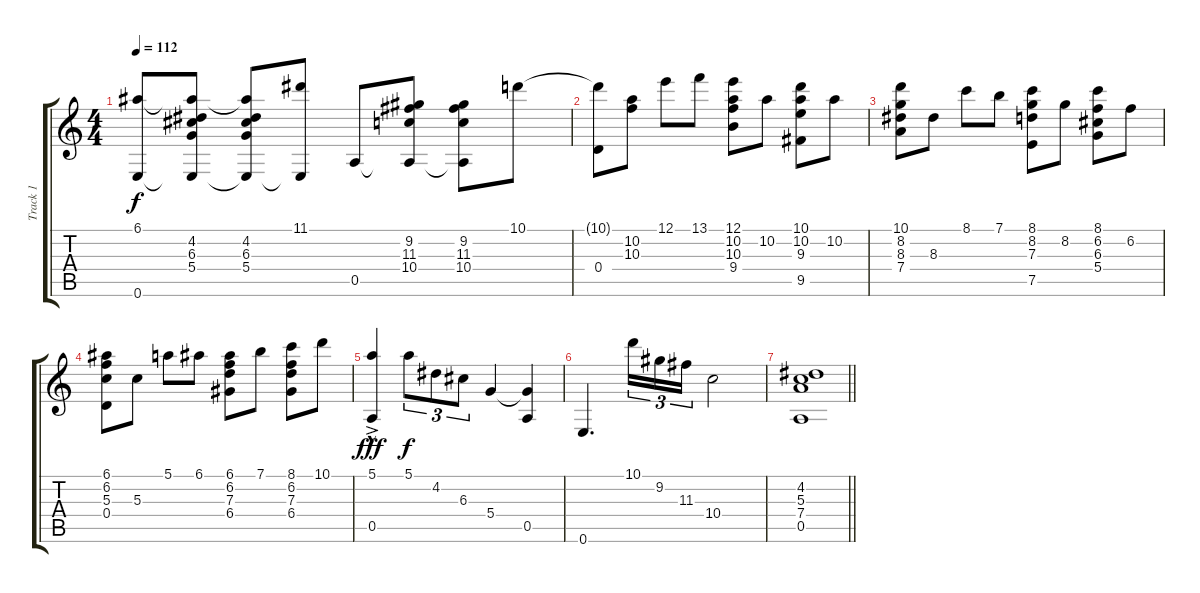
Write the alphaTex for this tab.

\track ("Track 1" "Track 1") {instrument acousticguitarnylon}
\staff {score tabs}
\tuning (E4 B3 G3 D3 A2 E2) {hide}
\ts (4 4)
\tempo 112
\clef g2
\ks c
(6.1{t} 0.6).8{dy f} (6.1{t} 4.2 6.3 5.4 0.6{t}).8 (6.1{t} 4.2 6.3 5.4 0.6{t}).8 (11.1 0.6{t}).8 0.5.8 (9.2 11.3 10.4 0.5{t}).8 (9.2 11.3 10.4 0.5{t}).8 10.1.8 |
(10.1{t} 0.4).8 (10.2 10.3).8 12.1.8 13.1.8 (12.1 10.2 10.3 9.4).8 10.2.8 (10.1 10.2 9.3 9.5).8 10.2.8 |
(10.1 8.2 8.3 7.4).8 8.3.8 8.1.8 7.1.8 (8.1 8.2 7.3 7.5).8 8.2.8 (8.1 6.2 6.3 5.4).8 6.2.8 |
(6.1 6.2 5.3 0.4).8 5.3.8 5.1.8 6.1.8 (6.1 6.2 7.3 6.4).8 7.1.8 (8.1 6.2 7.3 6.4).8 10.1.8 |
(5.1{ac} 0.5{hac}).4{dy fff} 5.1.8{tu (3 2) dy f} 4.2.8{tu (3 2)} 6.3.8{tu (3 2)} 5.4.4 (5.4{t} 0.5).4 |
0.6.4{d} 10.1.16{tu (3 2)} 9.2.16{tu (3 2)} 11.3.16{tu (3 2)} 10.4.2 |
\barLineRight lightlight
(4.2 5.3 7.4 0.5).1
